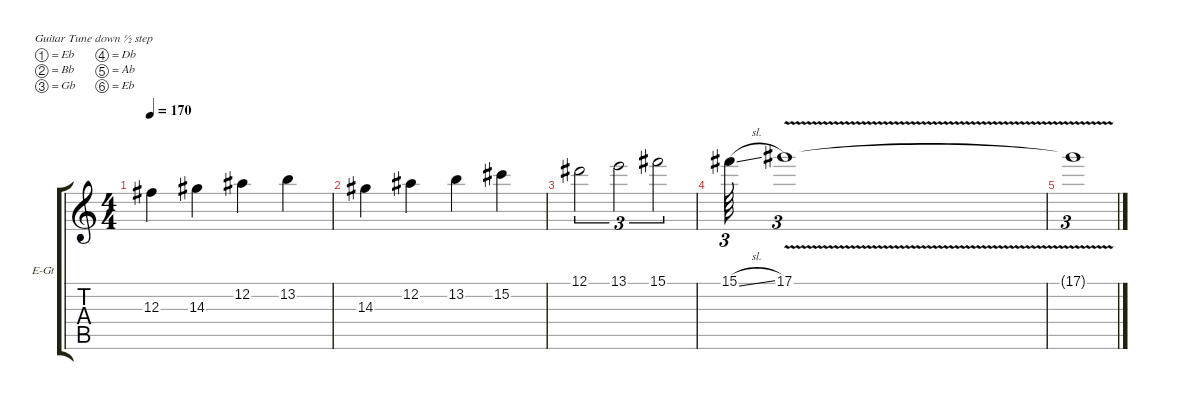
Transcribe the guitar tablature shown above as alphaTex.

\defaultSystemsLayout 4
\hideDynamics
\bracketExtendMode groupsimilarinstruments
\firstSystemTrackNameOrientation horizontal
\otherSystemsTrackNameOrientation horizontal
\track ("Electric Guitar" "E-Gt") {instrument electricguitarclean}
\staff {score tabs}
\tuning (Eb4 Bb3 Gb3 Db3 Ab2 Eb2)
\ts (4 4)
\tempo 170
\clef g2
\ks c
12.3.4{dy f} 14.3.4 12.2.4 13.2.4 |
14.3.4 12.2.4 13.2.4 15.2.4 |
12.1.2{tu (3 2)} 13.1.2{tu (3 2)} 15.1.2{tu (3 2)} |
15.1{sl}.64{tu (3 2)} 17.1{v}.1{tu (3 2)} |
17.1{v t}.1{tu (3 2)}
